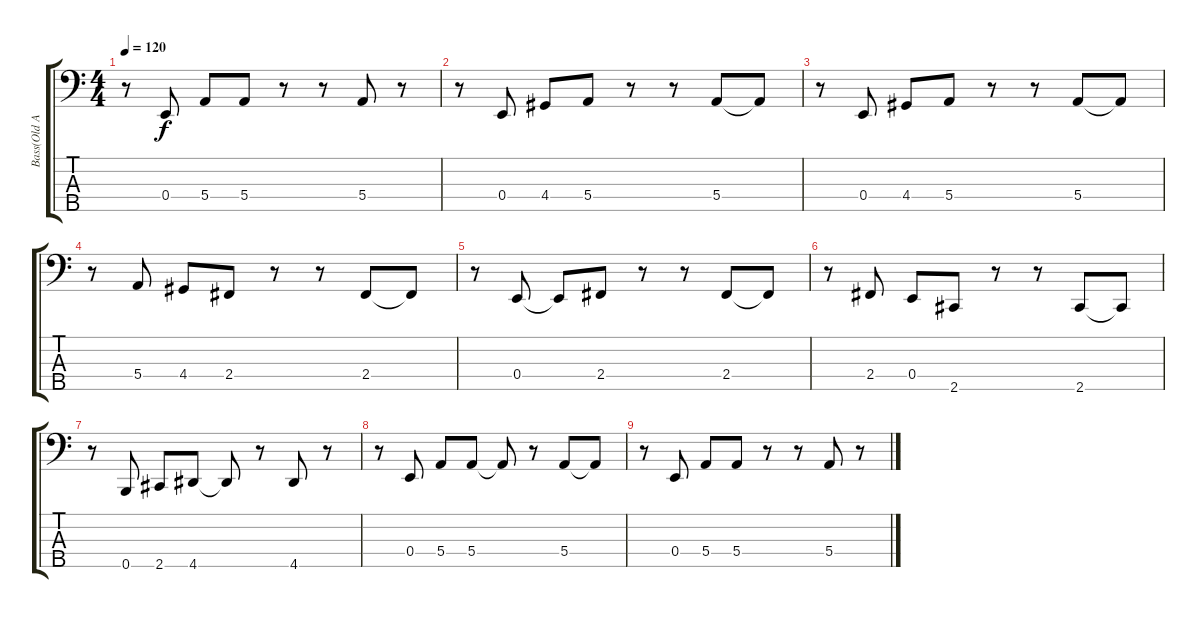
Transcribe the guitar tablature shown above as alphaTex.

\track ("Bass(Old Acoustic Bass)" "Bass(Old A") {instrument fretlessbass}
\staff {score tabs}
\tuning (G2 D2 A1 E1 B0) {hide}
\ts (4 4)
\tempo 120
\clef f4
\ks c
r.8{dy f} 0.4.8 5.4.8 5.4.8 r.8 r.8 5.4.8 r.8 |
r.8 0.4.8 4.4.8 5.4.8 r.8 r.8 5.4.8 5.4{t}.8 |
r.8 0.4.8 4.4.8 5.4.8 r.8 r.8 5.4.8 5.4{t}.8 |
r.8 5.4.8 4.4.8 2.4.8 r.8 r.8 2.4.8 2.4{t}.8 |
r.8{volume 11 balance 8} 0.4.8 0.4{t}.8 2.4.8 r.8 r.8 2.4.8 2.4{t}.8 |
r.8{volume 7} 2.4.8 0.4.8 2.5.8 r.8 r.8 2.5.8 2.5{t}.8 |
r.8{volume 6} 0.5.8 2.5.8 4.5.8 4.5{t}.8 r.8 4.5.8 r.8 |
r.8{volume 4} 0.4.8 5.4.8 5.4.8 5.4{t}.8 r.8 5.4.8 5.4{t}.8 |
r.8{volume 2} 0.4.8 5.4.8 5.4.8 r.8 r.8 5.4.8 r.8
